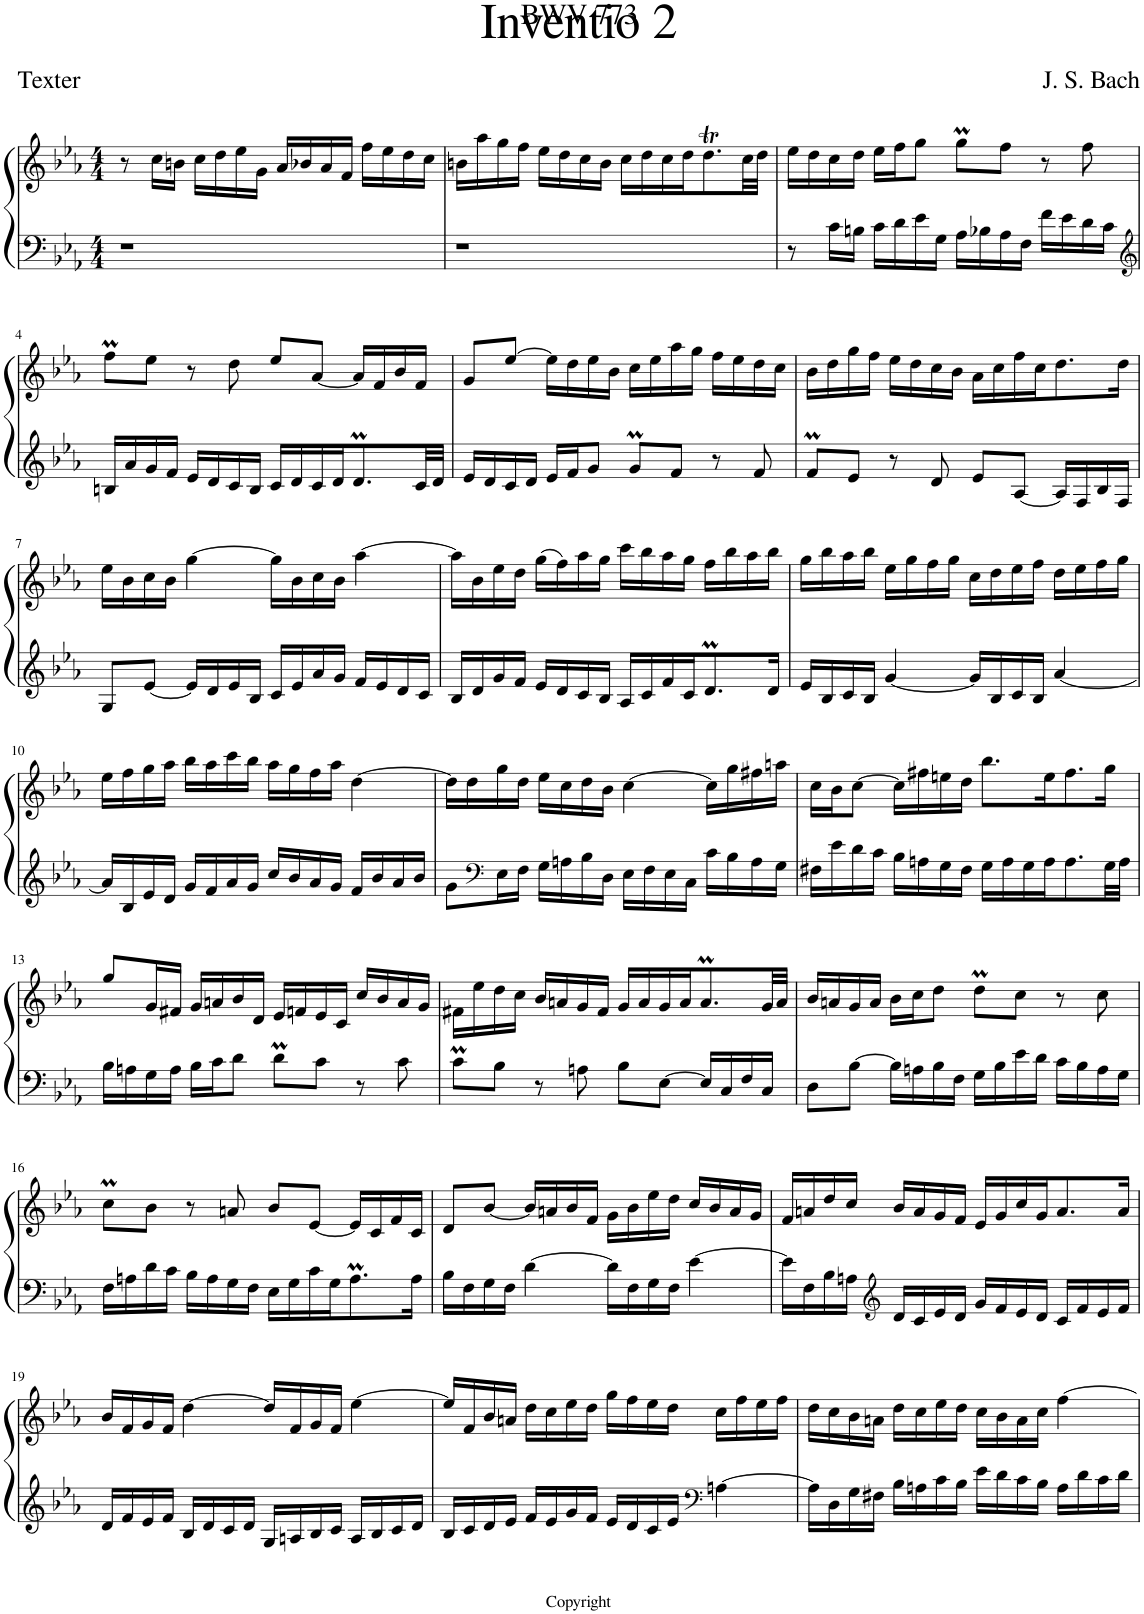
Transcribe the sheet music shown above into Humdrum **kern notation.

**kern	**kern
*part1	*part1
*staff2	*staff1
*I"Piano	*
*I'Pno	*
*clefF4	*clefG2
*k[b-e-a-]	*k[b-e-a-]
*M4/4	*M4/4
=1	=1
1r	8r
.	16cc\LL
.	16bn\JJ
.	16cc\LL
.	16dd\
.	16ee-\
.	16g\JJ
.	16a-/LL
.	16b-X/
.	16a-/
.	16f/JJ
.	16ff\LL
.	16ee-\
.	16dd\
.	16cc\JJ
=2	=2
1r	16bn\LL
.	16aa-\
.	16gg\
.	16ff\JJ
.	16ee-\LL
.	16dd\
.	16cc\
.	16b\JJ
.	16cc\LL
.	16dd\
.	16cc\
.	16dd\J
.	8.ddt\
.	32cc\LL
.	32dd\JJJ
=3	=3
8r	16ee-\LL
.	16dd\
16c\LL	16cc\
16Bn\JJ	16dd\JJ
16c\LL	16ee-\LL
16d\	16ff\J
16e-\	8gg\J
16G\JJ	.
16A-\LL	8ggm\L
16B-X\	.
16A-\	8ff\J
16F\JJ	.
16f\LL	8r
16e-\	.
16d\	8ff\
16c\JJ	.
!!LO:LB:g=z
=4	=4
*clefG2	*
16Bn/LL	8ffM\L
16a-/	.
16g/	8ee-\J
16f/JJ	.
16e-/LL	8r
16d/	.
16c/	8dd\
16B/JJ	.
16c/LL	8ee-/L
16d/	.
16c/	[8a-/J
16d/J	.
8.dm/	16a-/LL]
.	16f/
.	16b-/
32c/LL	16f/JJ
32d/JJJ	.
=5	=5
16e-/LL	8g/L
16d/	.
16c/	[8ee-/J
16d/JJ	.
16e-/LL	16ee-\LL]
16f/J	16dd\
8g/J	16ee-\
.	16b-\JJ
8gm/L	16cc\LL
.	16ee-\
8f/J	16aa-\
.	16gg\JJ
8r	16ff\LL
.	16ee-\
8f/	16dd\
.	16cc\JJ
=6	=6
8fM/L	16b-\LL
.	16dd\
8e-/J	16gg\
.	16ff\JJ
8r	16ee-\LL
.	16dd\
8d/	16cc\
.	16b-\JJ
8e-/L	16a-\LL
.	16cc\
[8A-/J	16ff\
.	16cc\J
16A-/LL]	8.dd\
16F/	.
16B-/	.
16F/JJ	16dd\Jk
!!LO:LB:g=z
=7	=7
8G/L	16ee-\LL
.	16b-\
[8e-/J	16cc\
.	16b-\JJ
16e-/LL]	[4gg\
16d/	.
16e-/	.
16B-/JJ	.
16c/LL	16gg\LL]
16e-/	16b-\
16a-/	16cc\
16g/JJ	16b-\JJ
16f/LL	[4aa-\
16e-/	.
16d/	.
16c/JJ	.
=8	=8
16B-/LL	16aa-\LL]
16d/	16b-\
16g/	16ee-\
16f/JJ	16dd\JJ
16e-/LL	(16gg\LL
16d/	16ff\)
16c/	16aa-\
16B-/JJ	16gg\JJ
16A-/LL	16ccc\LL
16c/	16bb-\
16f/	16aa-\
16c/J	16gg\JJ
8.dm/	16ff\LL
.	16bb-\
.	16aa-\
16d/Jk	16bb-\JJ
=9	=9
16e-/LL	16gg\LL
16B-/	16bb-\
16c/	16aa-\
16B-/JJ	16bb-\JJ
[4g/	16ee-\LL
.	16gg\
.	16ff\
.	16gg\JJ
16g/LL]	16cc\LL
16B-/	16dd\
16c/	16ee-\
16B-/JJ	16ff\JJ
[4a-/	16dd\LL
.	16ee-\
.	16ff\
.	16gg\JJ
!!LO:LB:g=z
=10	=10
16a-/LL]	16ee-\LL
16B-/	16ff\
16e-/	16gg\
16d/JJ	16aa-\JJ
16g/LL	16bb-\LL
16f/	16aa-\
16a-/	16ccc\
16g/JJ	16bb-\JJ
16cc/LL	16aa-\LL
16b-/	16gg\
16a-/	16ff\
16g/JJ	16aa-\JJ
16f/LL	[4dd\
16b-/	.
16a-/	.
16b-/JJ	.
=11	=11
8g\L	16dd\LL]
.	16dd\
*clefF4	*
16E-\L	16gg\
16F\JJ	16dd\JJ
16G\LL	16ee-\LL
16An\	16cc\
16B-\	16dd\
16D\JJ	16b-\JJ
16E-\LL	[4cc\
16F\	.
16E-\	.
16C\JJ	.
16c\LL	16cc\LL]
16B-\	16gg\
16A\	16ff#X\
16G\JJ	16aan\JJ
=12	=12
16F#X\LL	16cc\LL
16e-\	16b-\J
16d\	[8cc\J
16c\JJ	.
16B-\LL	16cc\LL]
16An\	16ff#X\
16G\	16een\
16F#\JJ	16dd\JJ
16G\LL	8.bb-\L
16A\	.
16G\	.
16A\J	16ee\K
8.A\	8.ff#\
32G\LL	16gg\Jk
32A\JJJ	.
!!LO:LB:g=z
=13	=13
16B-\LL	8gg/L
16An\	.
16G\	16g/L
16A\JJ	16f#X/JJ
16B-\LL	16g/LL
16c\J	16an/
8d\J	16b-/
.	16d/JJ
8dm\L	16e-/LL
.	16fn/
8c\J	16e-/
.	16c/JJ
8r	16cc/LL
.	16b-/
8c\	16a/
.	16g/JJ
=14	=14
8cM\L	16f#X\LL
.	16ee-\
8B-\J	16dd\
.	16cc\JJ
8r	16b-/LL
.	16an/
8An\	16g/
.	16f#/JJ
8B-\L	16g/LL
.	16a/
[8E-\J	16g/
.	16a/J
16E-/LL]	8.am/
16C/	.
16F/	.
16C/JJ	32g/LL
.	32a/JJJ
=15	=15
8D\L	16b-/LL
.	16an/
[8B-\J	16g/
.	16a/JJ
16B-\LL]	16b-\LL
16An\	16cc\J
16B-\	8dd\J
16F\JJ	.
16G\LL	8ddm\L
16B-\	.
16e-\	8cc\J
16d\JJ	.
16c\LL	8r
16B-\	.
16A\	8cc\
16G\JJ	.
!!LO:LB:g=z
=16	=16
16F\LL	8ccM\L
16An\	.
16d\	8b-\J
16c\JJ	.
16B-\LL	8r
16A\	.
16G\	8an/
16F\JJ	.
16E-\LL	8b-/L
16G\	.
16c\	[8e-/J
16G\J	.
8.Am\	16e-/LL]
.	16c/
.	16f/
16A\Jk	16c/JJ
=17	=17
16B-\LL	8d/L
16F\	.
16G\	[8b-/J
16F\JJ	.
[4d\	16b-/LL]
.	16an/
.	16b-/
.	16f/JJ
16d\LL]	16g\LL
16F\	16b-\
16G\	16ee-\
16F\JJ	16dd\JJ
[4e-\	16cc/LL
.	16b-/
.	16a/
.	16g/JJ
=18	=18
16e-\LL]	16f/LL
16F\	16an/
16B-\	16dd/
16An\JJ	16cc/JJ
*clefG2	*
16d/LL	16b-/LL
16c/	16a/
16e-/	16g/
16d/JJ	16f/JJ
16g/LL	16e-/LL
16f/	16g/
16e-/	16cc/
16d/JJ	16g/J
16c/LL	8.a/
16f/	.
16e-/	.
16f/JJ	16a/Jk
!!LO:LB:g=z
=19	=19
16d/LL	16b-/LL
16f/	16f/
16e-/	16g/
16f/JJ	16f/JJ
16B-/LL	[4dd\
16d/	.
16c/	.
16d/JJ	.
16G/LL	16dd/LL]
16An/	16f/
16B-/	16g/
16c/JJ	16f/JJ
16A/LL	[4ee-\
16B-/	.
16c/	.
16d/JJ	.
=20	=20
16B-/LL	16ee-/LL]
16c/	16f/
16d/	16b-/
16e-/JJ	16an/JJ
16f/LL	16dd\LL
16e-/	16cc\
16g/	16ee-\
16f/JJ	16dd\JJ
16e-/LL	16gg\LL
16d/	16ff\
16c/	16ee-\
16e-/JJ	16dd\JJ
*clefF4	*
[4An\	16cc\LL
.	16ff\
.	16ee-\
.	16ff\JJ
=21	=21
16A\LL]	16dd\LL
16D\	16cc\
16G\	16b-\
16F#X\JJ	16an\JJ
16B-\LL	16dd\LL
16An\	16cc\
16c\	16ee-\
16B-\JJ	16dd\JJ
16e-\LL	16cc\LL
16d\	16b-\
16c\	16a\
16B-\JJ	16cc\JJ
16A\LL	[4ff\
16d\	.
16c\	.
16d\JJ	.
=	=
*-	*-
